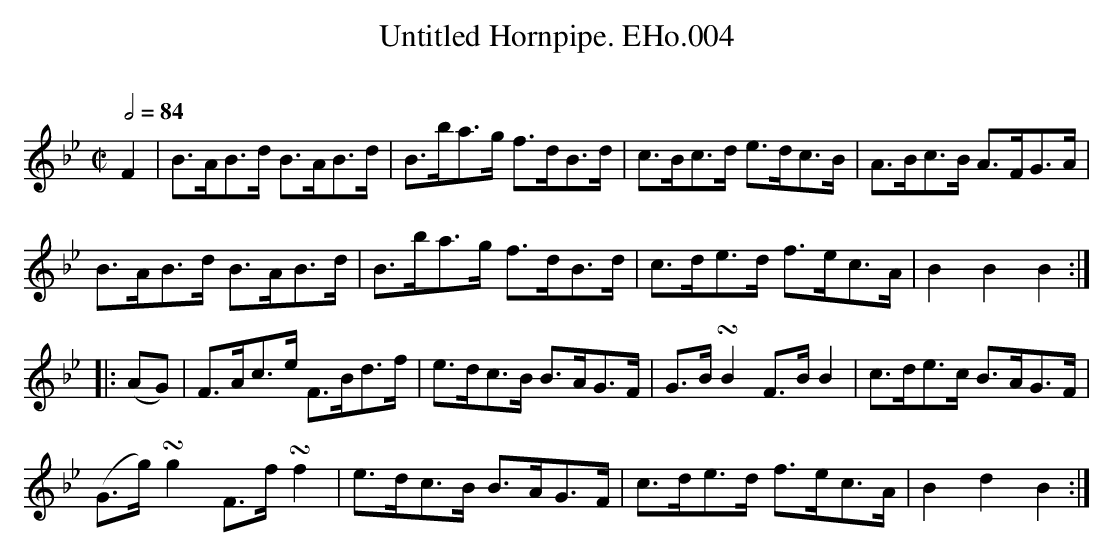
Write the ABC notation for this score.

X:1
T:Untitled Hornpipe. EHo.004
M:C|
L:1/8
Q:1/2=84
O:
K:Bb
F2 | B>AB>d B>AB>d | B>ba>g f>dB>d | c>Bc>d e>dc>B | A>Bc>B A>FG>A |
B>AB>d B>AB>d | B>ba>g f>dB>d | c>de>d f>ec>A | B2B2B2 :|
|: (AG) | F>Ac>e F>Bd>f | e>dc>B B>AG>F | G>B!turn!B2 F>BB2 | c>de>c B>AG>F |
(G>g)!turn!g2 F>f!turn!f2 | e>dc>B B>AG>F | c>de>d f>ec>A | B2d2B2 :|
